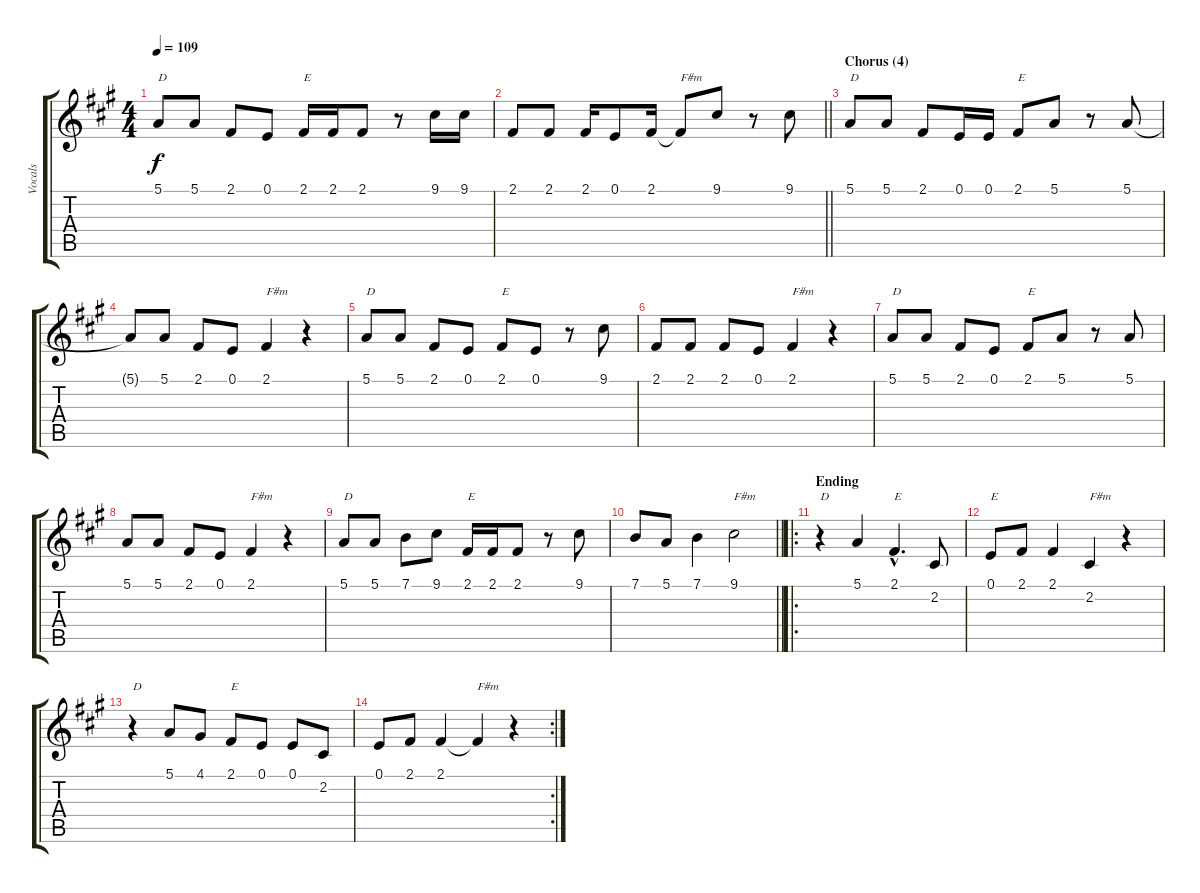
\track ("Vocals" "Vocals") {instrument sopranosax}
\staff {score tabs}
\tuning (E4 B3 G3 D3 A2 E2) {hide}
\ts (4 4)
\tempo 109
\clef g2
\ks f#minor
5.1.8{txt "D" dy f} 5.1.8 2.1.8 0.1.8 2.1.16{txt "E"} 2.1.16 2.1.8 r.8 9.1.16 9.1.16 |
\barLineRight lightlight
2.1.8 2.1.8 2.1.16 0.1.8 2.1.16 2.1{t}.8{txt "F#m"} 9.1.8 r.8 9.1.8 |
\section ("" "Chorus (4)")
5.1.8{txt "D"} 5.1.8 2.1.8 0.1.16 0.1.16 2.1.8{txt "E"} 5.1.8 r.8 5.1.8 |
5.1{t}.8 5.1.8 2.1.8 0.1.8 2.1.4{txt "F#m"} r.4 |
5.1.8{txt "D"} 5.1.8 2.1.8 0.1.8 2.1.8{txt "E"} 0.1.8 r.8 9.1.8 |
2.1.8 2.1.8 2.1.8 0.1.8 2.1.4{txt "F#m"} r.4 |
5.1.8{txt "D"} 5.1.8 2.1.8 0.1.8 2.1.8{txt "E"} 5.1.8 r.8 5.1.8 |
5.1.8 5.1.8 2.1.8 0.1.8 2.1.4{txt "F#m"} r.4 |
5.1.8{txt "D"} 5.1.8 7.1.8 9.1.8 2.1.16{txt "E"} 2.1.16 2.1.8 r.8 9.1.8 |
\barLineRight lightlight
7.1.8 5.1.8 7.1.4 9.1.2{txt "F#m"} |
\ro
\section ("" "Ending")
r.4{txt "D"} 5.1.4 2.1{hac}.4{d txt "E"} 2.2.8 |
0.1.8{txt "E"} 2.1.8 2.1.4 2.2.4{txt "F#m"} r.4 |
r.4{txt "D"} 5.1.8 4.1.8 2.1.8{txt "E"} 0.1.8 0.1.8 2.2.8 |
\rc 2
0.1.8 2.1.8 2.1.4 2.1{t}.4{txt "F#m"} r.4
